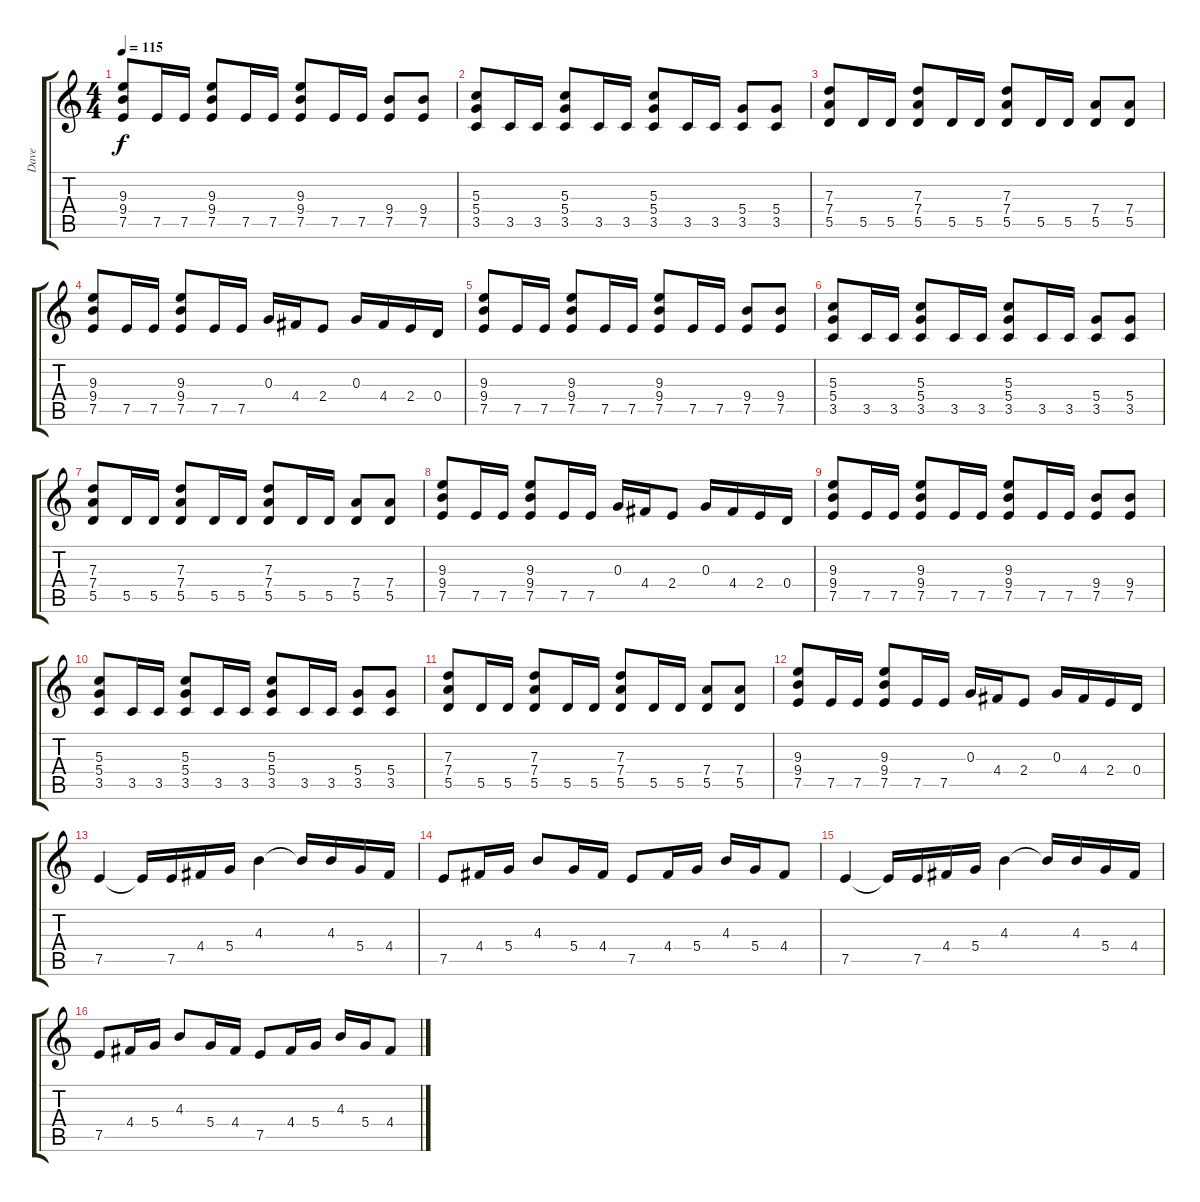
\track ("Dave" "Dave") {instrument distortionguitar}
\staff {score tabs}
\tuning (E4 B3 G3 D3 A2 E2) {hide}
\ts (4 4)
\tempo 115
\clef g2
\ks c
(9.3 9.4 7.5).8{dy f} 7.5.16 7.5.16 (9.3 9.4 7.5).8 7.5.16 7.5.16 (9.3 9.4 7.5).8 7.5.16 7.5.16 (9.4 7.5).8 (9.4 7.5).8 |
(5.3 5.4 3.5).8 3.5.16 3.5.16 (5.3 5.4 3.5).8 3.5.16 3.5.16 (5.3 5.4 3.5).8 3.5.16 3.5.16 (5.4 3.5).8 (5.4 3.5).8 |
(7.3 7.4 5.5).8 5.5.16 5.5.16 (7.3 7.4 5.5).8 5.5.16 5.5.16 (7.3 7.4 5.5).8 5.5.16 5.5.16 (7.4 5.5).8 (7.4 5.5).8 |
(9.3 9.4 7.5).8 7.5.16 7.5.16 (9.3 9.4 7.5).8 7.5.16 7.5.16 0.3.16 4.4.16 2.4.8 0.3.16 4.4.16 2.4.16 0.4.16 |
(9.3 9.4 7.5).8 7.5.16 7.5.16 (9.3 9.4 7.5).8 7.5.16 7.5.16 (9.3 9.4 7.5).8 7.5.16 7.5.16 (9.4 7.5).8 (9.4 7.5).8 |
(5.3 5.4 3.5).8 3.5.16 3.5.16 (5.3 5.4 3.5).8 3.5.16 3.5.16 (5.3 5.4 3.5).8 3.5.16 3.5.16 (5.4 3.5).8 (5.4 3.5).8 |
(7.3 7.4 5.5).8 5.5.16 5.5.16 (7.3 7.4 5.5).8 5.5.16 5.5.16 (7.3 7.4 5.5).8 5.5.16 5.5.16 (7.4 5.5).8 (7.4 5.5).8 |
(9.3 9.4 7.5).8 7.5.16 7.5.16 (9.3 9.4 7.5).8 7.5.16 7.5.16 0.3.16 4.4.16 2.4.8 0.3.16 4.4.16 2.4.16 0.4.16 |
(9.3 9.4 7.5).8 7.5.16 7.5.16 (9.3 9.4 7.5).8 7.5.16 7.5.16 (9.3 9.4 7.5).8 7.5.16 7.5.16 (9.4 7.5).8 (9.4 7.5).8 |
(5.3 5.4 3.5).8 3.5.16 3.5.16 (5.3 5.4 3.5).8 3.5.16 3.5.16 (5.3 5.4 3.5).8 3.5.16 3.5.16 (5.4 3.5).8 (5.4 3.5).8 |
(7.3 7.4 5.5).8 5.5.16 5.5.16 (7.3 7.4 5.5).8 5.5.16 5.5.16 (7.3 7.4 5.5).8 5.5.16 5.5.16 (7.4 5.5).8 (7.4 5.5).8 |
(9.3 9.4 7.5).8 7.5.16 7.5.16 (9.3 9.4 7.5).8 7.5.16 7.5.16 0.3.16 4.4.16 2.4.8 0.3.16 4.4.16 2.4.16 0.4.16 |
7.5.4 7.5{t}.16 7.5.16 4.4.16 5.4.16 4.3.4 4.3{t}.16 4.3.16 5.4.16 4.4.16 |
7.5.8 4.4.16 5.4.16 4.3.8 5.4.16 4.4.16 7.5.8 4.4.16 5.4.16 4.3.16 5.4.16 4.4.8 |
7.5.4 7.5{t}.16 7.5.16 4.4.16 5.4.16 4.3.4 4.3{t}.16 4.3.16 5.4.16 4.4.16 |
7.5.8 4.4.16 5.4.16 4.3.8 5.4.16 4.4.16 7.5.8 4.4.16 5.4.16 4.3.16 5.4.16 4.4.8
